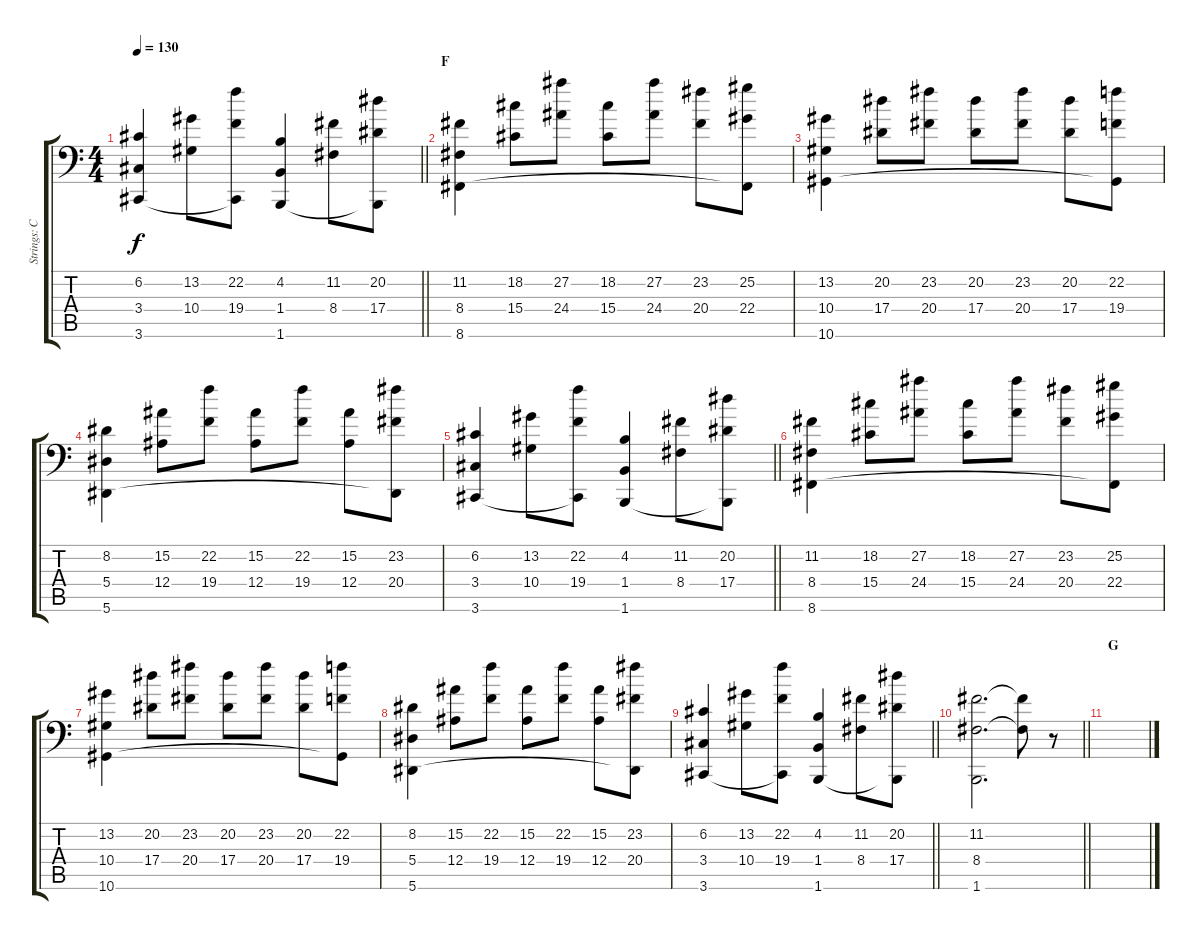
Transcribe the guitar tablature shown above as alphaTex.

\track ("Strings: Corey Burton" "Strings: C") {instrument stringensemble1}
\staff {score tabs}
\tuning (C4 G3 Eb3 Bb2 F2 Bb1) {hide}
\ts (4 4)
\tempo 130
\clef f4
\barLineRight lightlight
\ks c
(6.2 3.4 3.6).4{dy f} (13.2 10.4).8 (22.2 19.4 3.6{t}).8 (4.2 1.4 1.6).4 (11.2 8.4).8 (20.2 17.4 1.6{t}).8 |
\section ("" "F")
(11.2 8.4 8.6).4 (18.2 15.4).8 (27.2 24.4).8 (18.2 15.4).8 (27.2 24.4).8 (23.2 20.4).8 (25.2 22.4 8.6{t}).8 |
(13.2 10.4 10.6).4 (20.2 17.4).8 (23.2 20.4).8 (20.2 17.4).8 (23.2 20.4).8 (20.2 17.4).8 (22.2 19.4 10.6{t}).8 |
(8.2 5.4 5.6).4 (15.2 12.4).8 (22.2 19.4).8 (15.2 12.4).8 (22.2 19.4).8 (15.2 12.4).8 (23.2 20.4 5.6{t}).8 |
\barLineRight lightlight
(6.2 3.4 3.6).4 (13.2 10.4).8 (22.2 19.4 3.6{t}).8 (4.2 1.4 1.6).4 (11.2 8.4).8 (20.2 17.4 1.6{t}).8 |
(11.2 8.4 8.6).4 (18.2 15.4).8 (27.2 24.4).8 (18.2 15.4).8 (27.2 24.4).8 (23.2 20.4).8 (25.2 22.4 8.6{t}).8 |
(13.2 10.4 10.6).4 (20.2 17.4).8 (23.2 20.4).8 (20.2 17.4).8 (23.2 20.4).8 (20.2 17.4).8 (22.2 19.4 10.6{t}).8 |
(8.2 5.4 5.6).4 (15.2 12.4).8 (22.2 19.4).8 (15.2 12.4).8 (22.2 19.4).8 (15.2 12.4).8 (23.2 20.4 5.6{t}).8 |
\barLineRight lightlight
(6.2 3.4 3.6).4 (13.2 10.4).8 (22.2 19.4 3.6{t}).8 (4.2 1.4 1.6).4 (11.2 8.4).8 (20.2 17.4 1.6{t}).8 |
\barLineRight lightlight
(11.2 8.4 1.6).2{d} (11.2{t} 8.4{t}).8 r.8 |
\section ("" "G")
